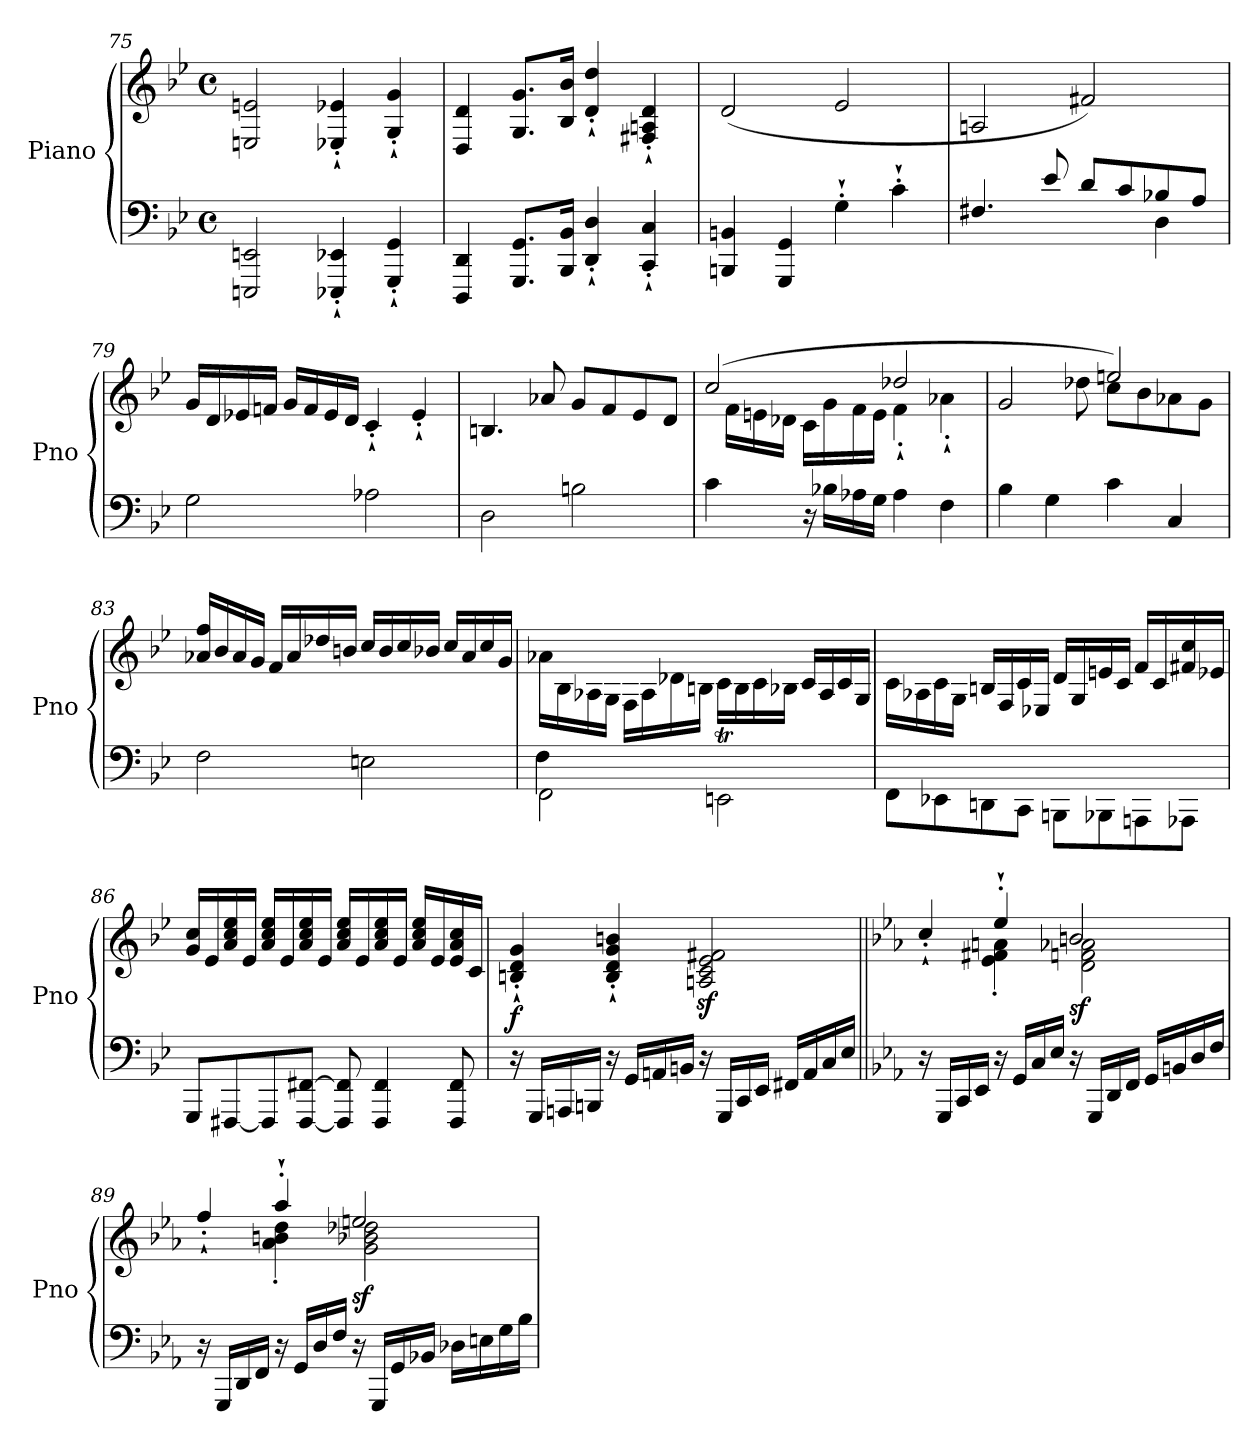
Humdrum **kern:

**kern	**kern	**dynam
*part1	*part1	*part1
*staff2	*staff1	*staff1/2
*I"Piano	*	*
*I'Pno	*	*
*clefF4	*clefG2	*
*k[b-e-]	*k[b-e-]	*
*M4/4	*M4/4	*
*met(c)	*met(c)	*
=75	=75	=75
2EEEn/ 2EEn/	2En/ 2en/	.
4EEE-X/'` 4EE-X/'`	4E-X/'` 4e-X/'`	.
4GGG/'` 4GG/'`	4G/'` 4g/'`	.
!!LO:LB:g=z
=76	=76	=76
4DDD/ 4DD/	4D/ 4d/	.
8.GGG/ 8.GG/L	8.G/ 8.g/L	.
16BBB-/ 16BB-/Jk	16B-/ 16b-/Jk	.
4DD/'` 4D/'`	4d/'` 4dd/'`	.
4CC/'` 4C/'`	4F#X/'` 4An/'` 4d/'`	.
=77	=77	=77
4BBBn/ 4BBn/	(>2d/	.
4GGG/ 4GG/	.	.
4G'`\	2e-/	.
4c'`\	.	.
=78	=78	=78
*^	*	*
4.F#X/	2.ryy	2An/	.
8e-/	.	.	.
8d/L	.	2f#X/)	.
8c/	.	.	.
8B-X/	4D\	.	.
8A/J	.	.	.
*v	*v	*	*
=79	=79	=79
2G\	16g/LL	.
.	16d/	.
.	16e-X/	.
.	16fn/JJ	.
.	16g/LL	.
.	16f/	.
.	16e-/	.
.	16d/JJ	.
2A-X\	4c'`/	.
.	4e-'`/	.
=80	=80	=80
2D\	4.Bn/	.
.	8a-X/	.
2Bn\	8g/L	.
.	8f/	.
.	8e-/	.
.	8d/J	.
!!LO:PB:g=z
=81	=81	=81
*	*^	*
4c\	(>2cc/	16ryy	.
.	.	16f\LL	.
.	.	16en\	.
.	.	16d-X\JJ	.
16r	.	16c\LL	.
16B-X\LL	.	16g\	.
16A-X\	.	16f\	.
16G\JJ	.	16e\JJ	.
4A-\	2dd-X/	4f'`\	.
4F\	.	4a-X'`\	.
=82	=82	=82	=82
4B-\	2g/	4.ryy	.
4G\	.	.	.
.	.	8dd-X\	.
4c\	2een/)	8cc\L	.
.	.	8b-\	.
4C/	.	8a-X\	.
.	.	8g\J	.
*	*v	*v	*
=83	=83	=83
2F\	16a-X/ 16ff/LL	.
.	16b-/	.
.	16a-/	.
.	16g/JJ	.
.	16f/LL	.
.	16a-/	.
.	16dd-X/	.
.	16bn/JJ	.
2En\	16cc/LL	.
.	16b/	.
.	16cc/	.
.	16b-X/JJ	.
.	16cc/LL	.
.	16a-/	.
.	16cc/	.
.	16g/JJ	.
!!LO:LB:g=z
=84	=84	=84
*^	*	*
2FF\	4F\	16a-X\LL	.
.	.	16B-\	.
.	.	16A-X\	.
.	.	16G\JJ	.
.	2.ryy	16F\LL	.
.	.	16A-\	.
.	.	16d-X\	.
.	.	16Bn\JJ	.
2EEnt\	.	16c\LL	.
.	.	16B\	.
.	.	16c\	.
.	.	16B-X\JJ	.
.	.	16c/LL	.
.	.	16A-/	.
.	.	16c/	.
.	.	16G/JJ	.
*v	*v	*	*
=85	=85	=85
8FF\L	16c\LL	.
.	16A-X\	.
8EE-X\	16c\	.
.	16G\JJ	.
8DDn\	16Bn/LL	.
.	16F/	.
8CC\J	16c/	.
.	16E-X/JJ	.
8BBBn\L	16d/LL	.
.	16G/	.
8BBB-X\	16en/	.
.	16c/JJ	.
8AAAn\	16f/LL	.
.	16c/	.
8AAA-X\J	16f#X/ 16cc/	.
.	16e-X/JJ	.
!!LO:LB:g=z
=86	=86	=86
8GGG/L	16g/ 16cc/LL	.
.	16e-/	.
[8FFF#X/	16a/ 16cc/ 16ee-/	.
.	16e-/JJ	.
8FFF#/]	16a/ 16cc/ 16ee-/LL	.
.	16e-/	.
[8FFF#/ [8FF#X/J	16a/ 16cc/ 16ee-/	.
.	16e-/JJ	.
8FFF#/] 8FF#/]	16a/ 16cc/ 16ee-/LL	.
.	16e-/	.
4FFF#/ 4FF#/	16a/ 16cc/ 16ee-/	.
.	16e-/JJ	.
.	16a/ 16cc/ 16ee-/LL	.
.	16e-/	.
8FFF#/ 8FF#/	16e-/ 16a/ 16cc/	.
.	16c/JJ	.
=87	=87	=87
!	!	!LO:DY:b
16r	4Bn/'` 4d/'` 4g/'`	f
16GGG/LL	.	.
16AAAn/	.	.
16BBBn/JJ	.	.
16r	4B/'` 4d/'` 4g/'` 4bn/'`	.
16GG/LL	.	.
16AAn/	.	.
16BBn/JJ	.	.
16r	2An/z< 2c/z< 2e-/z< 2f#X/z<	.
16GGG/LL	.	.
16CC/	.	.
16EE-/JJ	.	.
16FF#X/LL	.	.
16AA/	.	.
16C/	.	.
16E-/JJ	.	.
!!LO:LB:g=z
=88||	=88||	=88||
*k[b-e-a-]	*k[b-e-a-]	*
*	*^	*
16r	4cc'`/	4ryy	.
16GGG/LL	.	.	.
16CC/	.	.	.
16EE-/JJ	.	.	.
16r	4ee-'`/	4e-\' 4f#X\' 4an\'	.
16GG/LL	.	.	.
16C/	.	.	.
16E-/JJ	.	.	.
!	!	!	!LO:DY:b
16r	2bn/	2d\ 2fn\ 2a-X\	sf
16GGG/LL	.	.	.
16DD/	.	.	.
16FF/JJ	.	.	.
16GG/LL	.	.	.
16BBn/	.	.	.
16D/	.	.	.
16F/JJ	.	.	.
=89	=89	=89	=89
16r	4ff'`/	4ryy	.
16GGG/LL	.	.	.
16DD/	.	.	.
16FF/JJ	.	.	.
16r	4aa-'`/	4a-\' 4bn\' 4dd\'	.
16GG/LL	.	.	.
16D/	.	.	.
16F/JJ	.	.	.
!	!	!	!LO:DY:b
16r	2een/	2g\ 2b-X\ 2dd-X\	sf
16GGG/LL	.	.	.
16GG/	.	.	.
16BB-X/JJ	.	.	.
16D-X\LL	.	.	.
16En\	.	.	.
16G\	.	.	.
16B-\JJ	.	.	.
*	*v	*v	*
=	=	=
*-	*-	*-
